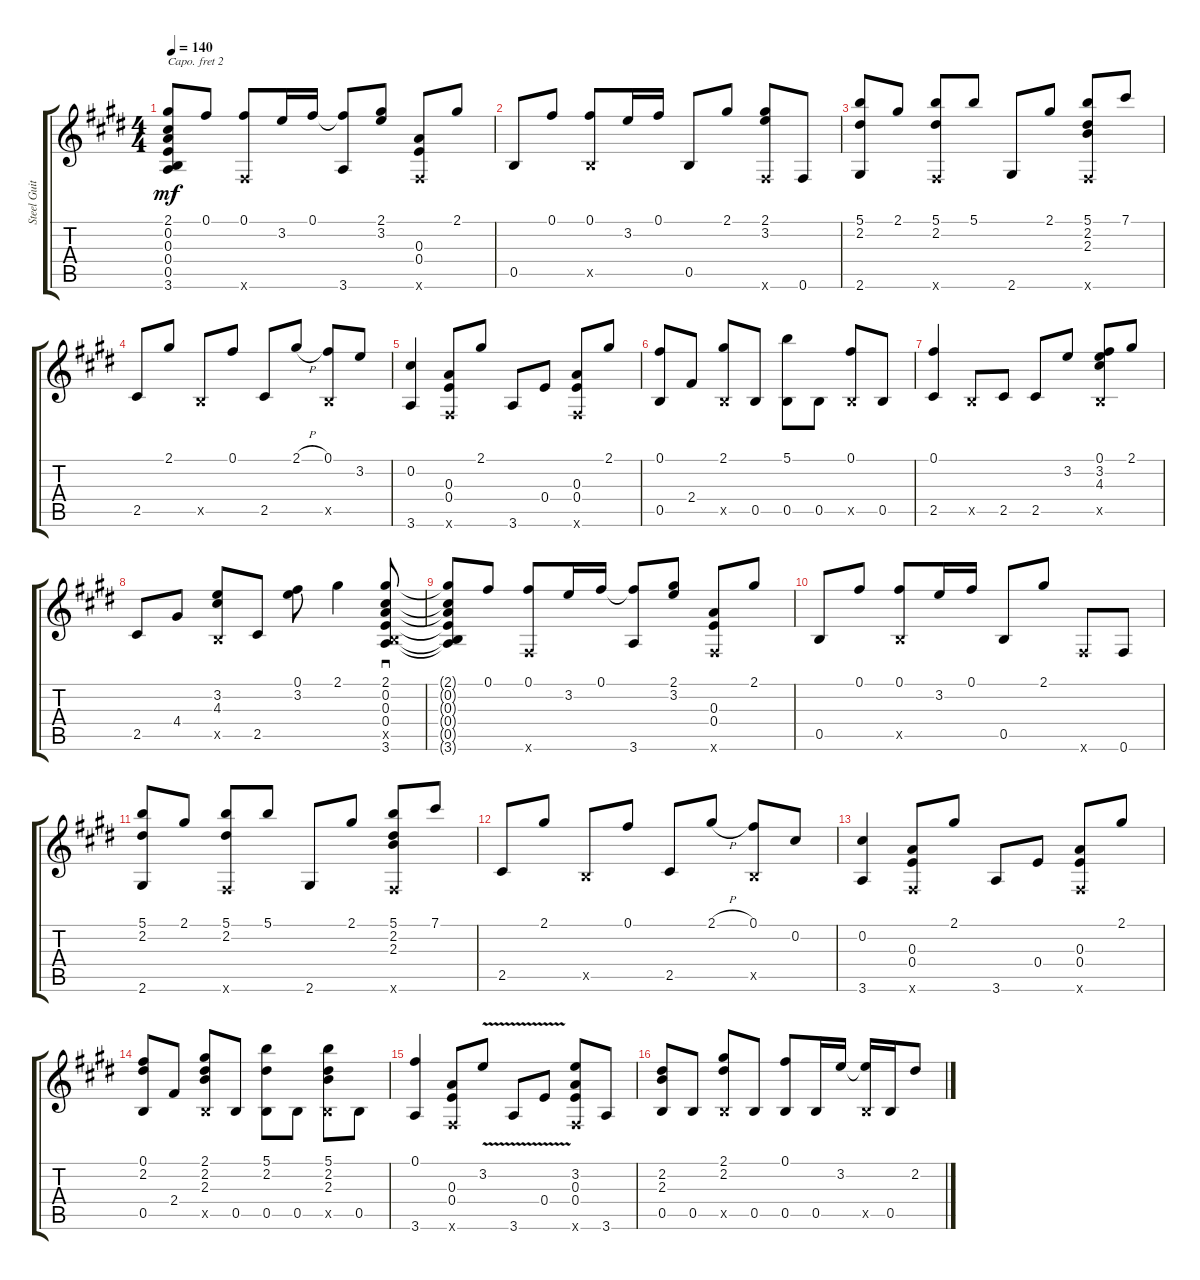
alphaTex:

\track ("Steel Guitar" "Steel Guit") {instrument acousticguitarsteel}
\staff {score tabs}
\capo 2
\tuning (E4 B3 G3 D3 A2 E2) {hide}
\ts (4 4)
\tempo 140
\clef g2
\ks e
(2.1{t} 0.2{t} 0.3{t} 0.4{t} 0.5{t} 3.6{t}).8{dy mf} 0.1.8 (0.1 0.6{x}).8 3.2.16 0.1.16 (0.1{t} 3.6).8 (2.1 3.2).8 (0.3 0.4 0.6{x}).8 2.1.8 |
0.5.8 0.1.8 (0.1 0.5{x}).8 3.2.16 0.1.16 0.5.8 2.1.8 (2.1 3.2 0.6{x}).8 0.6.8 |
(5.1 2.2 2.6).8 2.1.8 (5.1 2.2 0.6{x}).8 5.1.8 2.6.8 2.1.8 (5.1 2.2 2.3 0.6{x}).8 7.1.8 |
2.5.8 2.1.8 0.5{x}.8 0.1.8 2.5.8 2.1{h}.8 (0.1 0.5{x}).8 3.2.8 |
(0.2 3.6).4 (0.3 0.4 0.6{x}).8 2.1.8 3.6.8 0.4.8 (0.3 0.4 0.6{x}).8 2.1.8 |
(0.1 0.5).8 2.4.8 (2.1 0.5{x}).8 0.5.8 (5.1 0.5).8 0.5.8 (0.1 0.5{x}).8 0.5.8 |
(0.1 2.5).4 0.5{x}.8 2.5.8 2.5.8 3.2.8 (0.1 3.2 4.3 0.5{x}).8 2.1.8 |
2.5.8 4.4.8 (3.2 4.3 0.5{x}).8 2.5.8 (0.1 3.2).8 2.1.4 (2.1 0.2 0.3 0.4 0.5{x} 3.6).8{sd} |
(2.1{t} 0.2{t} 0.3{t} 0.4{t} 0.5{t} 3.6{t}).8 0.1.8 (0.1 0.6{x}).8 3.2.16 0.1.16 (0.1{t} 3.6).8 (2.1 3.2).8 (0.3 0.4 0.6{x}).8 2.1.8 |
0.5.8 0.1.8 (0.1 0.5{x}).8 3.2.16 0.1.16 0.5.8 2.1.8 0.6{x}.8 0.6.8 |
(5.1 2.2 2.6).8 2.1.8 (5.1 2.2 0.6{x}).8 5.1.8 2.6.8 2.1.8 (5.1 2.2 2.3 0.6{x}).8 7.1.8 |
2.5.8 2.1.8 0.5{x}.8 0.1.8 2.5.8 2.1{h}.8 (0.1 0.5{x}).8 0.2.8 |
(0.2 3.6).4 (0.3 0.4 0.6{x}).8 2.1.8 3.6.8 0.4.8 (0.3 0.4 0.6{x}).8 2.1.8 |
(0.1 2.2 0.5).8 2.4.8 (2.1 2.2 2.3 0.5{x}).8 0.5.8 (5.1 2.2 0.5).8 0.5.8 (5.1 2.2 2.3 0.5{x}).8 0.5.8 |
(0.1 3.6).4 (0.3 0.4 0.6{x}).8 3.2{v}.8 3.6{v}.8 0.4{v}.8 (3.2 0.3 0.4 0.6{x}).8 3.6.8 |
(2.2 2.3 0.5).8 0.5.8 (2.1 2.2 0.5{x}).8 0.5.8 (0.1 0.5).8 0.5.16 3.2.16 (3.2{t} 0.5{x}).16 0.5.16 2.2.8
